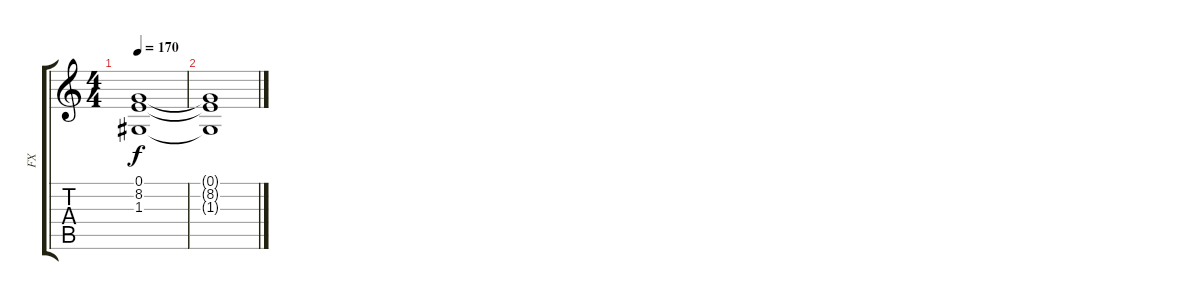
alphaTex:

\track ("FX" "FX") {instrument seashore}
\staff {score tabs}
\tuning (E4 B3 G3 D3 A2 E2) {hide}
\ts (4 4)
\tempo 170
\clef g2
\ks c
(0.1 8.2 1.3).1{dy f volume 12 balance 16 instrument seashore} |
(0.1{t} 8.2{t} 1.3{t}).1
